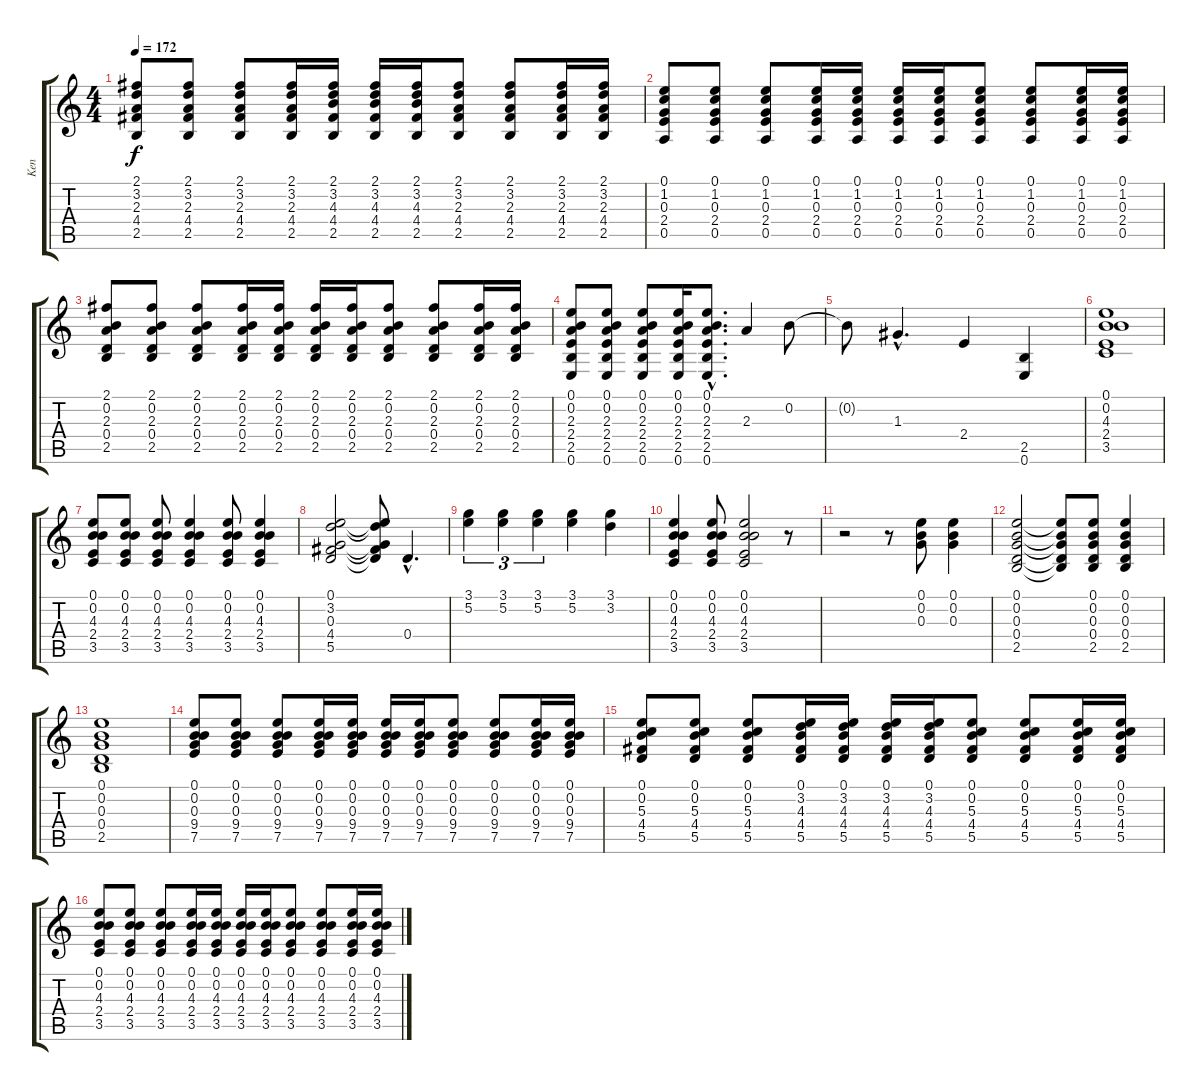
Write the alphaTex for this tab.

\track ("Ken" "Ken") {instrument distortionguitar}
\staff {score tabs}
\tuning (E4 B3 G3 D3 A2 E2) {hide}
\ts (4 4)
\tempo 172
\clef g2
\ks c
(2.1 3.2 2.3 4.4 2.5).8{dy f} (2.1 3.2 2.3 4.4 2.5).8 (2.1 3.2 2.3 4.4 2.5).8 (2.1 3.2 2.3 4.4 2.5).16 (2.1 3.2 4.3 4.4 2.5).16 (2.1 3.2 4.3 4.4 2.5).16 (2.1 3.2 4.3 4.4 2.5).16 (2.1 3.2 2.3 4.4 2.5).8 (2.1 3.2 2.3 4.4 2.5).8 (2.1 3.2 2.3 4.4 2.5).16 (2.1 3.2 2.3 4.4 2.5).16 |
(0.1 1.2 0.3 2.4 0.5).8 (0.1 1.2 0.3 2.4 0.5).8 (0.1 1.2 0.3 2.4 0.5).8 (0.1 1.2 0.3 2.4 0.5).16 (0.1 1.2 0.3 2.4 0.5).16 (0.1 1.2 0.3 2.4 0.5).16 (0.1 1.2 0.3 2.4 0.5).16 (0.1 1.2 0.3 2.4 0.5).8 (0.1 1.2 0.3 2.4 0.5).8 (0.1 1.2 0.3 2.4 0.5).16 (0.1 1.2 0.3 2.4 0.5).16 |
(2.1 0.2 2.3 0.4 2.5).8 (2.1 0.2 2.3 0.4 2.5).8 (2.1 0.2 2.3 0.4 2.5).8 (2.1 0.2 2.3 0.4 2.5).16 (2.1 0.2 2.3 0.4 2.5).16 (2.1 0.2 2.3 0.4 2.5).16 (2.1 0.2 2.3 0.4 2.5).16 (2.1 0.2 2.3 0.4 2.5).8 (2.1 0.2 2.3 0.4 2.5).8 (2.1 0.2 2.3 0.4 2.5).16 (2.1 0.2 2.3 0.4 2.5).16 |
(0.1 0.2 2.3 2.4 2.5 0.6).8 (0.1 0.2 2.3 2.4 2.5 0.6).8 (0.1 0.2 2.3 2.4 2.5 0.6).8 (0.1 0.2 2.3 2.4 2.5 0.6).16 (0.1{hac} 0.2{hac} 2.3{hac} 2.4{hac} 2.5{hac} 0.6{hac}).8{d} 2.3.4 0.2.8 |
0.2{t}.8 1.3{hac}.4{d} 2.4.4 (2.5 0.6).4 |
(0.1 0.2 4.3 2.4 3.5).1 |
(0.1 0.2 4.3 2.4 3.5).8 (0.1 0.2 4.3 2.4 3.5).8 (0.1 0.2 4.3 2.4 3.5).8 (0.1 0.2 4.3 2.4 3.5).4 (0.1 0.2 4.3 2.4 3.5).8 (0.1 0.2 4.3 2.4 3.5).4 |
(0.1 3.2 0.3 4.4 5.5).2 (0.1{t} 3.2{t} 0.3{t} 4.4{t} 5.5{t}).8 0.4{hac}.4{d} |
(3.1 5.2).4{tu (3 2)} (3.1 5.2).4{tu (3 2)} (3.1 5.2).4{tu (3 2)} (3.1 5.2).4 (3.1 3.2).4 |
(0.1 0.2 4.3 2.4 3.5).4 (0.1 0.2 4.3 2.4 3.5).8 (0.1 0.2 4.3 2.4 3.5).2 r.8 |
r.2 r.8 (0.1 0.2 0.3).8 (0.1 0.2 0.3).4 |
(0.1 0.2 0.3 0.4 2.5).2 (0.1{t} 0.2{t} 0.3{t} 0.4{t} 2.5{t}).8 (0.1 0.2 0.3 0.4 2.5).8 (0.1 0.2 0.3 0.4 2.5).4 |
(0.1 0.2 0.3 0.4 2.5).1 |
(0.1 0.2 0.3 9.4 7.5).8 (0.1 0.2 0.3 9.4 7.5).8 (0.1 0.2 0.3 9.4 7.5).8 (0.1 0.2 0.3 9.4 7.5).16 (0.1 0.2 0.3 9.4 7.5).16 (0.1 0.2 0.3 9.4 7.5).16 (0.1 0.2 0.3 9.4 7.5).16 (0.1 0.2 0.3 9.4 7.5).8 (0.1 0.2 0.3 9.4 7.5).8 (0.1 0.2 0.3 9.4 7.5).16 (0.1 0.2 0.3 9.4 7.5).16 |
(0.1 0.2 5.3 4.4 5.5).8 (0.1 0.2 5.3 4.4 5.5).8 (0.1 0.2 5.3 4.4 5.5).8 (0.1 3.2 4.3 4.4 5.5).16 (0.1 3.2 4.3 4.4 5.5).16 (0.1 3.2 4.3 4.4 5.5).16 (0.1 3.2 4.3 4.4 5.5).16 (0.1 0.2 5.3 4.4 5.5).8 (0.1 0.2 5.3 4.4 5.5).8 (0.1 0.2 5.3 4.4 5.5).16 (0.1 0.2 5.3 4.4 5.5).16 |
(0.1 0.2 4.3 2.4 3.5).8 (0.1 0.2 4.3 2.4 3.5).8 (0.1 0.2 4.3 2.4 3.5).8 (0.1 0.2 4.3 2.4 3.5).16 (0.1 0.2 4.3 2.4 3.5).16 (0.1 0.2 4.3 2.4 3.5).16 (0.1 0.2 4.3 2.4 3.5).16 (0.1 0.2 4.3 2.4 3.5).8 (0.1 0.2 4.3 2.4 3.5).8 (0.1 0.2 4.3 2.4 3.5).16 (0.1 0.2 4.3 2.4 3.5).16
